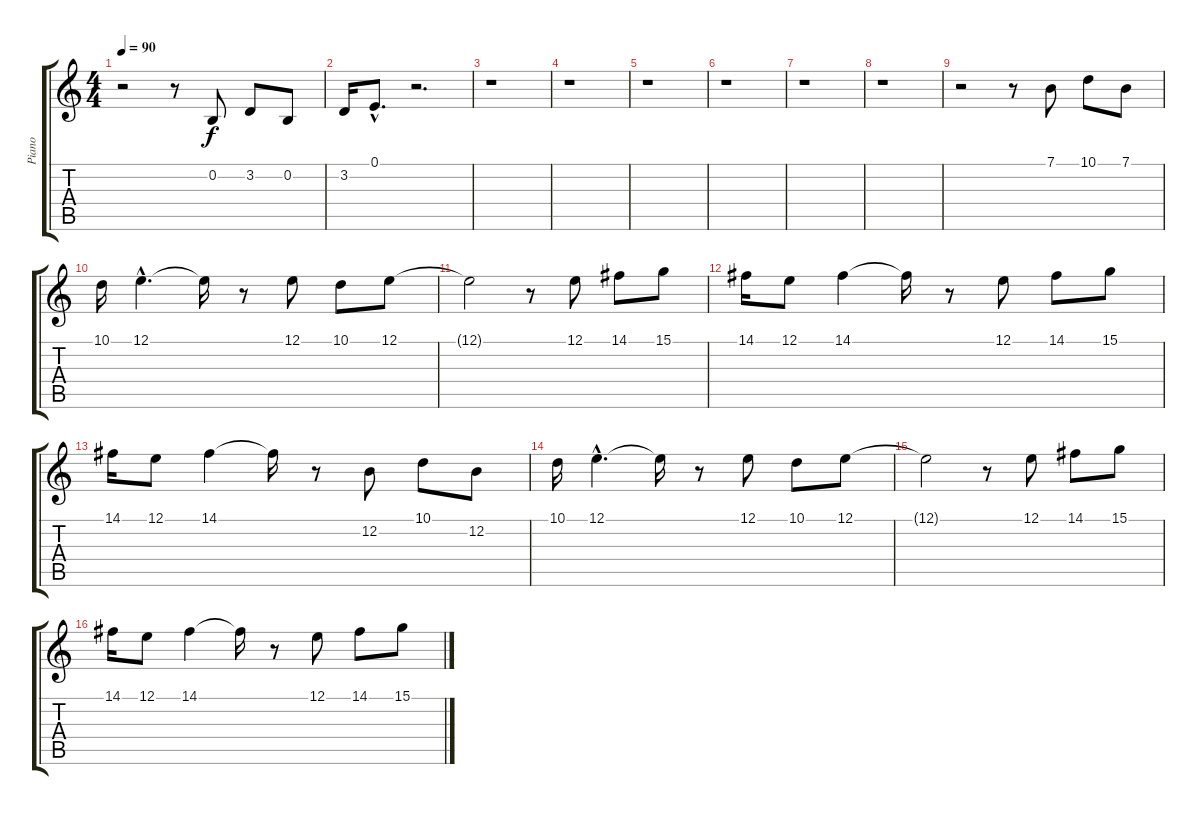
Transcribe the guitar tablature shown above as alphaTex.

\track ("Piano" "Piano") {instrument electricpiano2}
\staff {score tabs}
\tuning (E4 B3 G3 D3 A2 E2) {hide}
\ts (4 4)
\tempo 90
\clef g2
\ks c
r.2{dy f} r.8 0.2.8 3.2.8 0.2.8 |
3.2.16 0.1{hac}.8{d} r.2{d} |
r.1 |
r.1 |
r.1 |
r.1 |
r.1 |
r.1 |
r.2 r.8 7.1.8 10.1.8 7.1.8 |
10.1.16 12.1{hac}.4{d} 12.1{t}.16 r.8 12.1.8 10.1.8 12.1.8 |
12.1{t}.2 r.8 12.1.8 14.1.8 15.1.8 |
14.1.16 12.1.8 14.1.4 14.1{t}.16 r.8 12.1.8 14.1.8 15.1.8 |
14.1.16 12.1.8 14.1.4 14.1{t}.16 r.8 12.2.8 10.1.8 12.2.8 |
10.1.16 12.1{hac}.4{d} 12.1{t}.16 r.8 12.1.8 10.1.8 12.1.8 |
12.1{t}.2 r.8 12.1.8 14.1.8 15.1.8 |
14.1.16 12.1.8 14.1.4 14.1{t}.16 r.8 12.1.8 14.1.8 15.1.8
